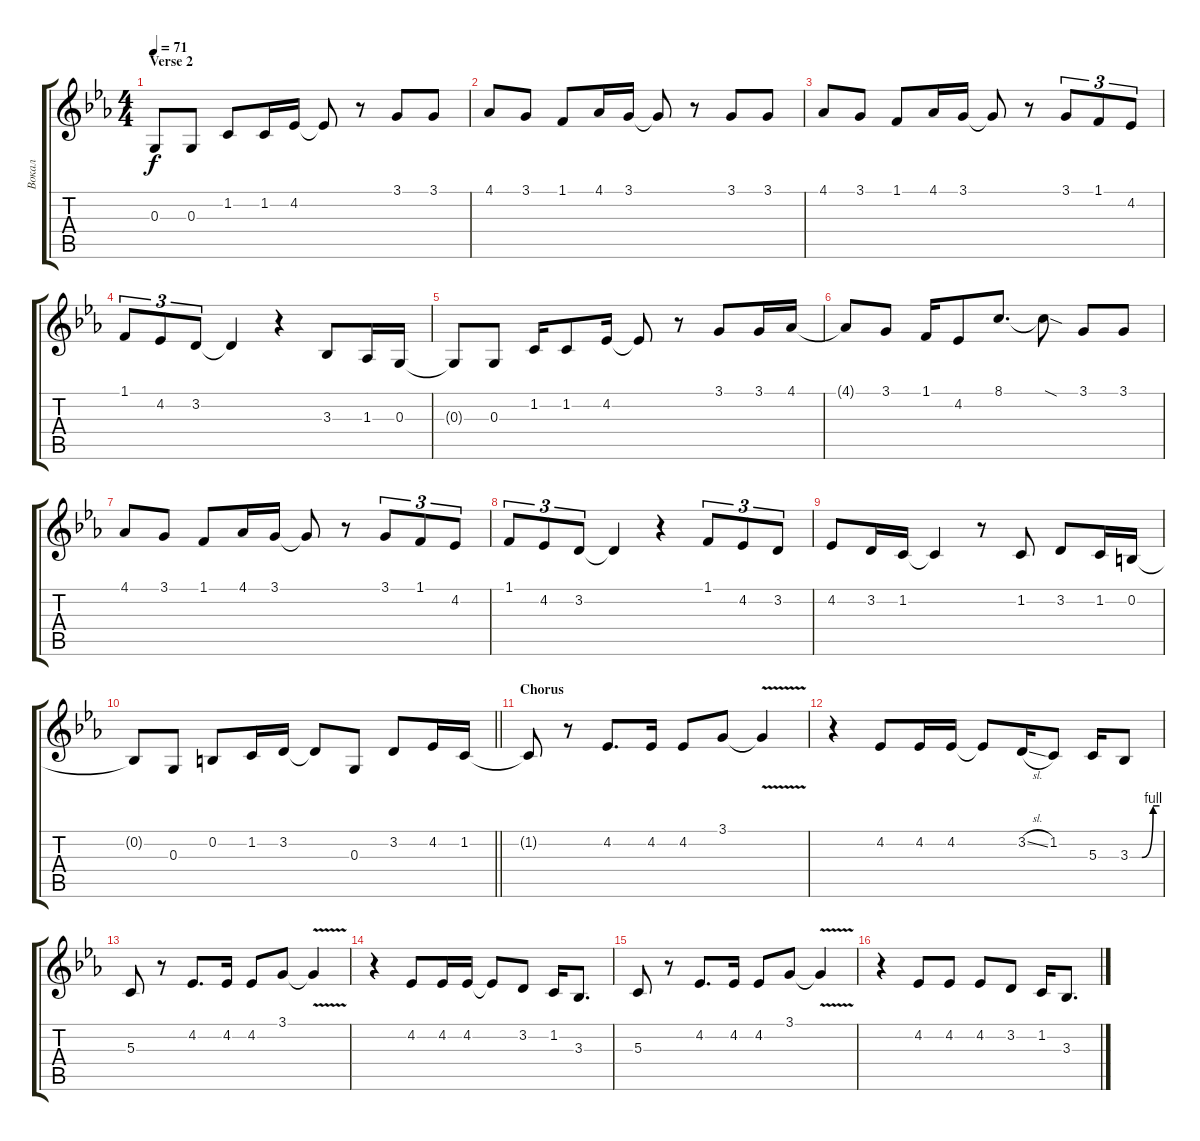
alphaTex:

\track ("Вокал" "Вокал") {instrument trumpet}
\staff {score tabs}
\tuning (E4 B3 G3 D3 A2 E2) {hide}
\ts (4 4)
\section ("" "Verse 2")
\tempo 71
\clef g2
\ks cminor
0.3{t}.8{dy f} 0.3.8 1.2.8 1.2.16 4.2.16 4.2{t}.8 r.8 3.1.8 3.1.8 |
4.1.8 3.1.8 1.1.8 4.1.16 3.1.16 3.1{t}.8 r.8 3.1.8 3.1.8 |
4.1.8 3.1.8 1.1.8 4.1.16 3.1.16 3.1{t}.8 r.8 3.1.8{tu (3 2)} 1.1.8{tu (3 2)} 4.2.8{tu (3 2)} |
1.1.8{tu (3 2)} 4.2.8{tu (3 2)} 3.2.8{tu (3 2)} 3.2{t}.4 r.4 3.3.8 1.3.16 0.3.16 |
0.3{t}.8 0.3.8 1.2.16 1.2.8 4.2.16 4.2{t}.8 r.8 3.1.8 3.1.16 4.1.16 |
4.1{t}.8 3.1.8 1.1.16 4.2.8 8.1.8{d} 8.1{sod t}.8 3.1.8 3.1.8 |
4.1.8 3.1.8 1.1.8 4.1.16 3.1.16 3.1{t}.8 r.8 3.1.8{tu (3 2)} 1.1.8{tu (3 2)} 4.2.8{tu (3 2)} |
1.1.8{tu (3 2)} 4.2.8{tu (3 2)} 3.2.8{tu (3 2)} 3.2{t}.4 r.4 1.1.8{tu (3 2)} 4.2.8{tu (3 2)} 3.2.8{tu (3 2)} |
4.2.8 3.2.16 1.2.16 1.2{t}.4 r.8 1.2.8 3.2.8 1.2.16 0.2.16 |
\barLineRight lightlight
0.2{t}.8 0.3.8 0.2.8 1.2.16 3.2.16 3.2{t}.8 0.3.8 3.2.8 4.2.16 1.2.16 |
\section ("" "Chorus")
1.2{t}.8 r.8 4.2.8{d} 4.2.16 4.2.8 3.1.8 3.1{v t}.4 |
r.4 4.2.8 4.2.16 4.2.16 4.2{t}.8 3.2{sl}.16 1.2.8 5.3.16 3.3{be (custom 0 0 24 0 47 4 60 4)}.8 |
5.3.8 r.8 4.2.8{d} 4.2.16 4.2.8 3.1.8 3.1{v t}.4 |
r.4 4.2.8 4.2.16 4.2.16 4.2{t}.8 3.2.8 1.2.16 3.3.8{d} |
5.3.8 r.8 4.2.8{d} 4.2.16 4.2.8 3.1.8 3.1{v t}.4 |
r.4 4.2.8 4.2.8 4.2.8 3.2.8 1.2.16 3.3.8{d}
